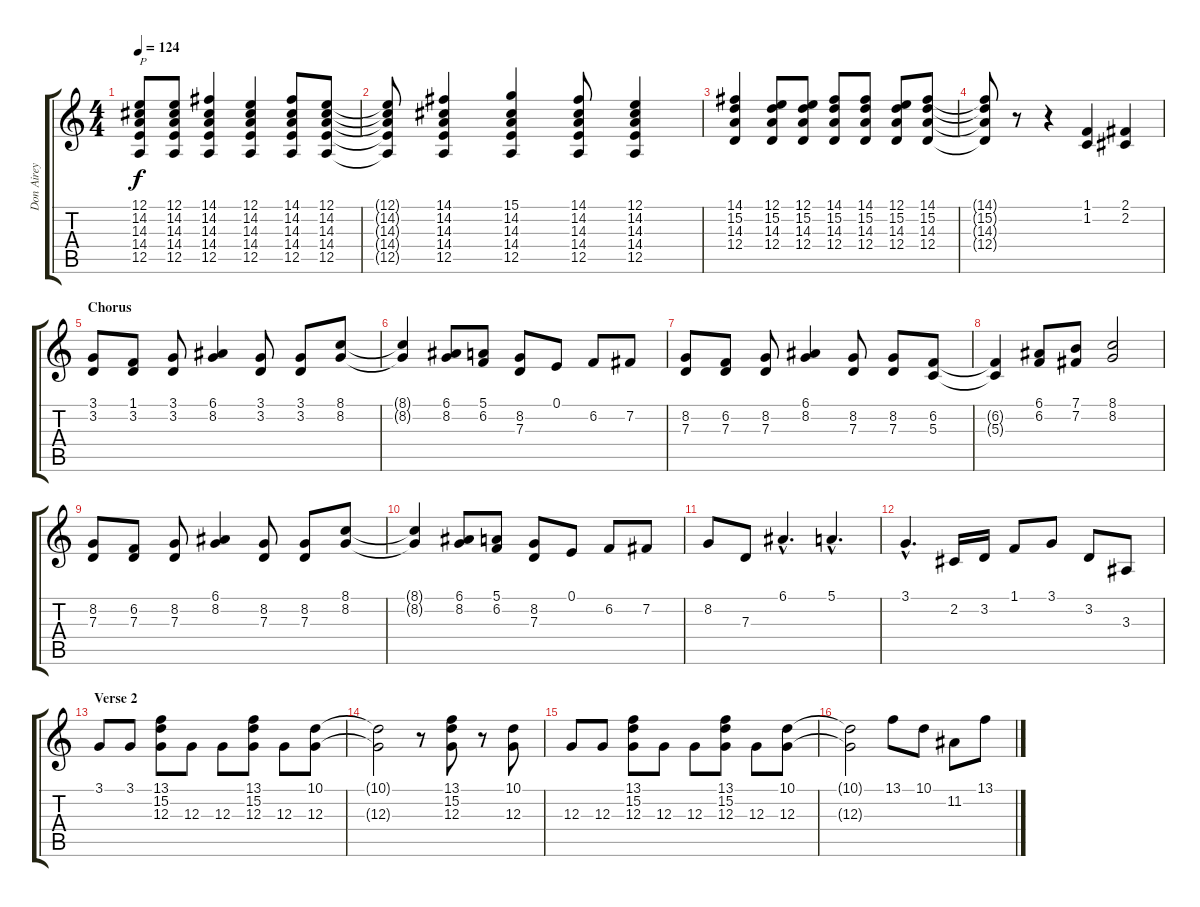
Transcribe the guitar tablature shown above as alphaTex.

\track ("Don Airey (Keyboard)" "Don Airey ") {instrument rockorgan}
\staff {score tabs}
\tuning (E4 B3 G3 D3 A2 E2) {hide}
\ts (4 4)
\tempo 124
\clef g2
\ks c
(12.1 14.2 14.3 14.4 12.5).8{txt "P" dy f volume 7} (12.1 14.2 14.3 14.4 12.5).8 (14.1 14.2 14.3 14.4 12.5).4 (12.1 14.2 14.3 14.4 12.5).4 (14.1 14.2 14.3 14.4 12.5).8 (12.1 14.2 14.3 14.4 12.5).8 |
(12.1{t} 14.2{t} 14.3{t} 14.4{t} 12.5{t}).8 (14.1 14.2 14.3 14.4 12.5).4 (15.1 14.2 14.3 14.4 12.5).4 (14.1 14.2 14.3 14.4 12.5).8 (12.1 14.2 14.3 14.4 12.5).4 |
(14.1 15.2 14.3 12.4).4 (12.1 15.2 14.3 12.4).8 (12.1 15.2 14.3 12.4).8 (14.1 15.2 14.3 12.4).8 (14.1 15.2 14.3 12.4).8 (12.1 15.2 14.3 12.4).8 (14.1 15.2 14.3 12.4).8 |
(14.1{t} 15.2{t} 14.3{t} 12.4{t}).8 r.8 r.4 (1.1 1.2).4{volume 11} (2.1 2.2).4 |
\section ("" "Chorus")
(3.1 3.2).8 (1.1 3.2).8 (3.1 3.2).8 (6.1 8.2).4 (3.1 3.2).8 (3.1 3.2).8 (8.1 8.2).8 |
(8.1{t} 8.2{t}).4 (6.1 8.2).8 (5.1 6.2).8 (8.2 7.3).8 0.1.8 6.2.8 7.2.8 |
(8.2 7.3).8 (6.2 7.3).8 (8.2 7.3).8 (6.1 8.2).4 (8.2 7.3).8 (8.2 7.3).8 (6.2 5.3).8 |
(6.2{t} 5.3{t}).4 (6.1 6.2).8 (7.1 7.2).8 (8.1 8.2).2 |
(8.2 7.3).8 (6.2 7.3).8 (8.2 7.3).8 (6.1 8.2).4 (8.2 7.3).8 (8.2 7.3).8 (8.1 8.2).8 |
(8.1{t} 8.2{t}).4 (6.1 8.2).8 (5.1 6.2).8 (8.2 7.3).8 0.1.8 6.2.8 7.2.8 |
8.2.8 7.3.8 6.1{hac}.4{d} 5.1{hac}.4{d} |
3.1{hac}.4{d} 2.2.16 3.2.16 1.1.8 3.1.8 3.2.8 3.3.8 |
\section ("" "Verse 2")
3.1.8{volume 10} 3.1.8 (13.1 15.2 12.3).8 12.3.8 12.3.8 (13.1 15.2 12.3).8 12.3.8 (10.1 12.3).8 |
(10.1{t} 12.3{t}).2 r.8 (13.1 15.2 12.3).8 r.8 (10.1 12.3).8 |
12.3.8 12.3.8 (13.1 15.2 12.3).8 12.3.8 12.3.8 (13.1 15.2 12.3).8 12.3.8 (10.1 12.3).8 |
(10.1{t} 12.3{t}).2 13.1.8 10.1.8 11.2.8 13.1.8
